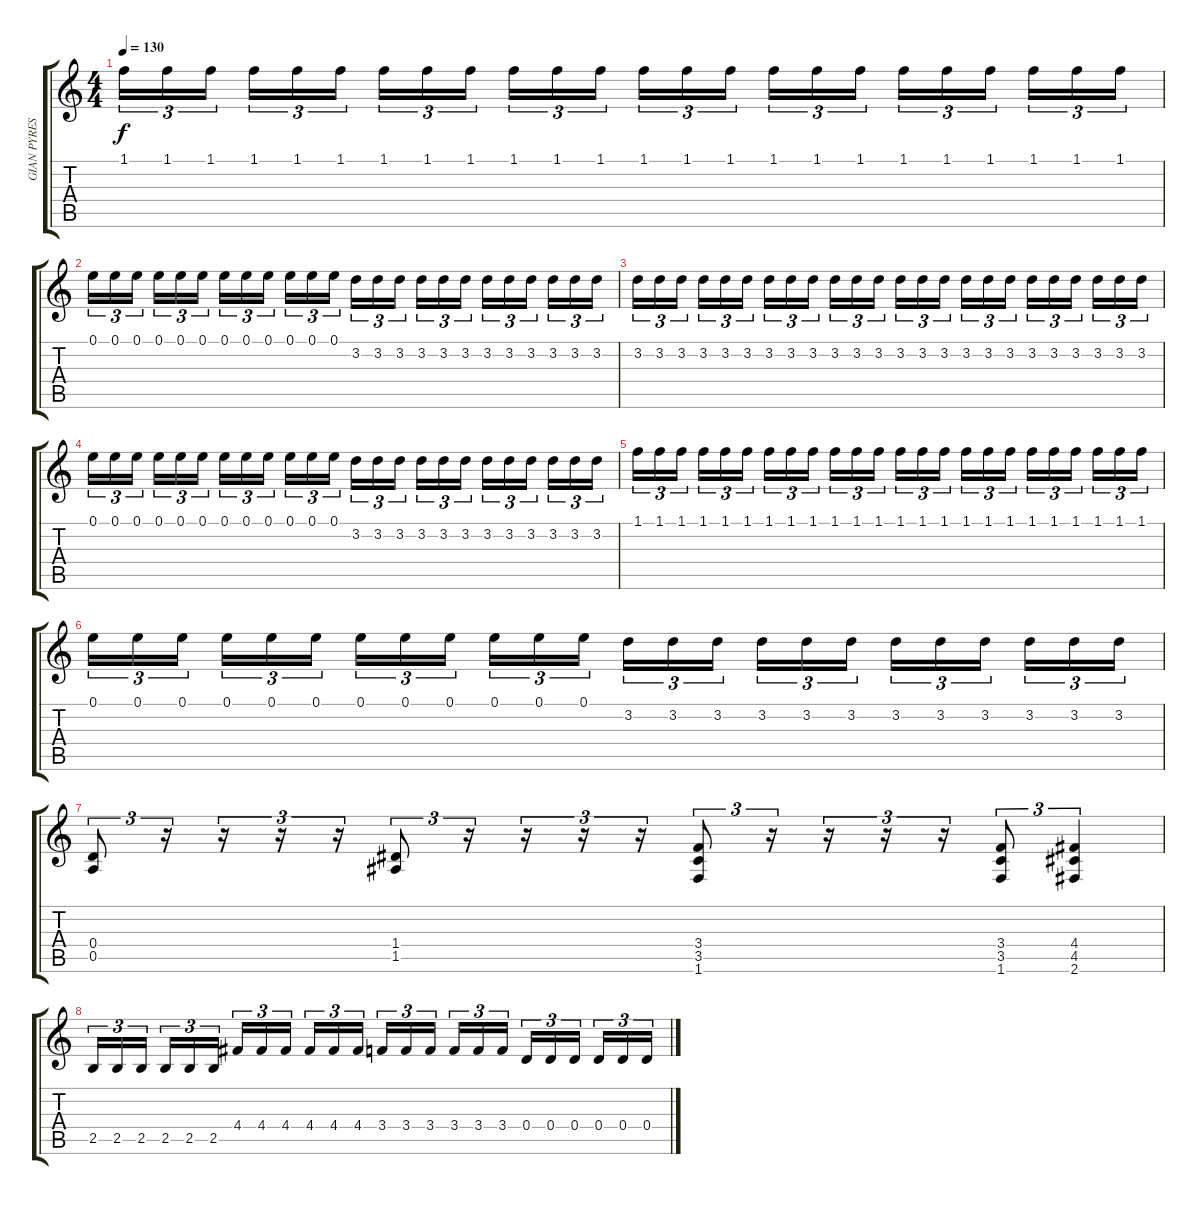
\track ("GIAN PYRES" "GIAN PYRES") {instrument distortionguitar}
\staff {score tabs}
\tuning (E4 B3 G3 D3 A2 E2) {hide}
\ts (4 4)
\tempo 130
\clef g2
\ks c
1.1.16{tu (3 2) dy f} 1.1.16{tu (3 2)} 1.1.16{tu (3 2) beam splitsecondary} 1.1.16{tu (3 2)} 1.1.16{tu (3 2)} 1.1.16{tu (3 2)} 1.1.16{tu (3 2)} 1.1.16{tu (3 2)} 1.1.16{tu (3 2) beam splitsecondary} 1.1.16{tu (3 2)} 1.1.16{tu (3 2)} 1.1.16{tu (3 2)} 1.1.16{tu (3 2)} 1.1.16{tu (3 2)} 1.1.16{tu (3 2) beam splitsecondary} 1.1.16{tu (3 2)} 1.1.16{tu (3 2)} 1.1.16{tu (3 2)} 1.1.16{tu (3 2)} 1.1.16{tu (3 2)} 1.1.16{tu (3 2) beam splitsecondary} 1.1.16{tu (3 2)} 1.1.16{tu (3 2)} 1.1.16{tu (3 2)} |
0.1.16{tu (3 2)} 0.1.16{tu (3 2)} 0.1.16{tu (3 2) beam splitsecondary} 0.1.16{tu (3 2)} 0.1.16{tu (3 2)} 0.1.16{tu (3 2)} 0.1.16{tu (3 2)} 0.1.16{tu (3 2)} 0.1.16{tu (3 2) beam splitsecondary} 0.1.16{tu (3 2)} 0.1.16{tu (3 2)} 0.1.16{tu (3 2)} 3.2.16{tu (3 2)} 3.2.16{tu (3 2)} 3.2.16{tu (3 2) beam splitsecondary} 3.2.16{tu (3 2)} 3.2.16{tu (3 2)} 3.2.16{tu (3 2)} 3.2.16{tu (3 2)} 3.2.16{tu (3 2)} 3.2.16{tu (3 2) beam splitsecondary} 3.2.16{tu (3 2)} 3.2.16{tu (3 2)} 3.2.16{tu (3 2)} |
3.2.16{tu (3 2)} 3.2.16{tu (3 2)} 3.2.16{tu (3 2) beam splitsecondary} 3.2.16{tu (3 2)} 3.2.16{tu (3 2)} 3.2.16{tu (3 2)} 3.2.16{tu (3 2)} 3.2.16{tu (3 2)} 3.2.16{tu (3 2) beam splitsecondary} 3.2.16{tu (3 2)} 3.2.16{tu (3 2)} 3.2.16{tu (3 2)} 3.2.16{tu (3 2)} 3.2.16{tu (3 2)} 3.2.16{tu (3 2) beam splitsecondary} 3.2.16{tu (3 2)} 3.2.16{tu (3 2)} 3.2.16{tu (3 2)} 3.2.16{tu (3 2)} 3.2.16{tu (3 2)} 3.2.16{tu (3 2) beam splitsecondary} 3.2.16{tu (3 2)} 3.2.16{tu (3 2)} 3.2.16{tu (3 2)} |
0.1.16{tu (3 2)} 0.1.16{tu (3 2)} 0.1.16{tu (3 2) beam splitsecondary} 0.1.16{tu (3 2)} 0.1.16{tu (3 2)} 0.1.16{tu (3 2)} 0.1.16{tu (3 2)} 0.1.16{tu (3 2)} 0.1.16{tu (3 2) beam splitsecondary} 0.1.16{tu (3 2)} 0.1.16{tu (3 2)} 0.1.16{tu (3 2)} 3.2.16{tu (3 2)} 3.2.16{tu (3 2)} 3.2.16{tu (3 2) beam splitsecondary} 3.2.16{tu (3 2)} 3.2.16{tu (3 2)} 3.2.16{tu (3 2)} 3.2.16{tu (3 2)} 3.2.16{tu (3 2)} 3.2.16{tu (3 2) beam splitsecondary} 3.2.16{tu (3 2)} 3.2.16{tu (3 2)} 3.2.16{tu (3 2)} |
1.1.16{tu (3 2)} 1.1.16{tu (3 2)} 1.1.16{tu (3 2) beam splitsecondary} 1.1.16{tu (3 2)} 1.1.16{tu (3 2)} 1.1.16{tu (3 2)} 1.1.16{tu (3 2)} 1.1.16{tu (3 2)} 1.1.16{tu (3 2) beam splitsecondary} 1.1.16{tu (3 2)} 1.1.16{tu (3 2)} 1.1.16{tu (3 2)} 1.1.16{tu (3 2)} 1.1.16{tu (3 2)} 1.1.16{tu (3 2) beam splitsecondary} 1.1.16{tu (3 2)} 1.1.16{tu (3 2)} 1.1.16{tu (3 2)} 1.1.16{tu (3 2)} 1.1.16{tu (3 2)} 1.1.16{tu (3 2) beam splitsecondary} 1.1.16{tu (3 2)} 1.1.16{tu (3 2)} 1.1.16{tu (3 2)} |
0.1.16{tu (3 2)} 0.1.16{tu (3 2)} 0.1.16{tu (3 2) beam splitsecondary} 0.1.16{tu (3 2)} 0.1.16{tu (3 2)} 0.1.16{tu (3 2)} 0.1.16{tu (3 2)} 0.1.16{tu (3 2)} 0.1.16{tu (3 2) beam splitsecondary} 0.1.16{tu (3 2)} 0.1.16{tu (3 2)} 0.1.16{tu (3 2)} 3.2.16{tu (3 2)} 3.2.16{tu (3 2)} 3.2.16{tu (3 2) beam splitsecondary} 3.2.16{tu (3 2)} 3.2.16{tu (3 2)} 3.2.16{tu (3 2)} 3.2.16{tu (3 2)} 3.2.16{tu (3 2)} 3.2.16{tu (3 2) beam splitsecondary} 3.2.16{tu (3 2)} 3.2.16{tu (3 2)} 3.2.16{tu (3 2)} |
(0.4 0.5).8{tu (3 2)} r.16{tu (3 2)} r.16{tu (3 2)} r.16{tu (3 2)} r.16{tu (3 2)} (1.4 1.5).8{tu (3 2)} r.16{tu (3 2)} r.16{tu (3 2)} r.16{tu (3 2)} r.16{tu (3 2)} (3.4 3.5 1.6).8{tu (3 2)} r.16{tu (3 2)} r.16{tu (3 2)} r.16{tu (3 2)} r.16{tu (3 2)} (3.4 3.5 1.6).8{tu (3 2)} (4.4 4.5 2.6).4{tu (3 2)} |
2.5.16{tu (3 2)} 2.5.16{tu (3 2)} 2.5.16{tu (3 2) beam splitsecondary} 2.5.16{tu (3 2)} 2.5.16{tu (3 2)} 2.5.16{tu (3 2)} 4.4.16{tu (3 2)} 4.4.16{tu (3 2)} 4.4.16{tu (3 2) beam splitsecondary} 4.4.16{tu (3 2)} 4.4.16{tu (3 2)} 4.4.16{tu (3 2)} 3.4.16{tu (3 2)} 3.4.16{tu (3 2)} 3.4.16{tu (3 2) beam splitsecondary} 3.4.16{tu (3 2)} 3.4.16{tu (3 2)} 3.4.16{tu (3 2)} 0.4.16{tu (3 2)} 0.4.16{tu (3 2)} 0.4.16{tu (3 2) beam splitsecondary} 0.4.16{tu (3 2)} 0.4.16{tu (3 2)} 0.4.16{tu (3 2)}
